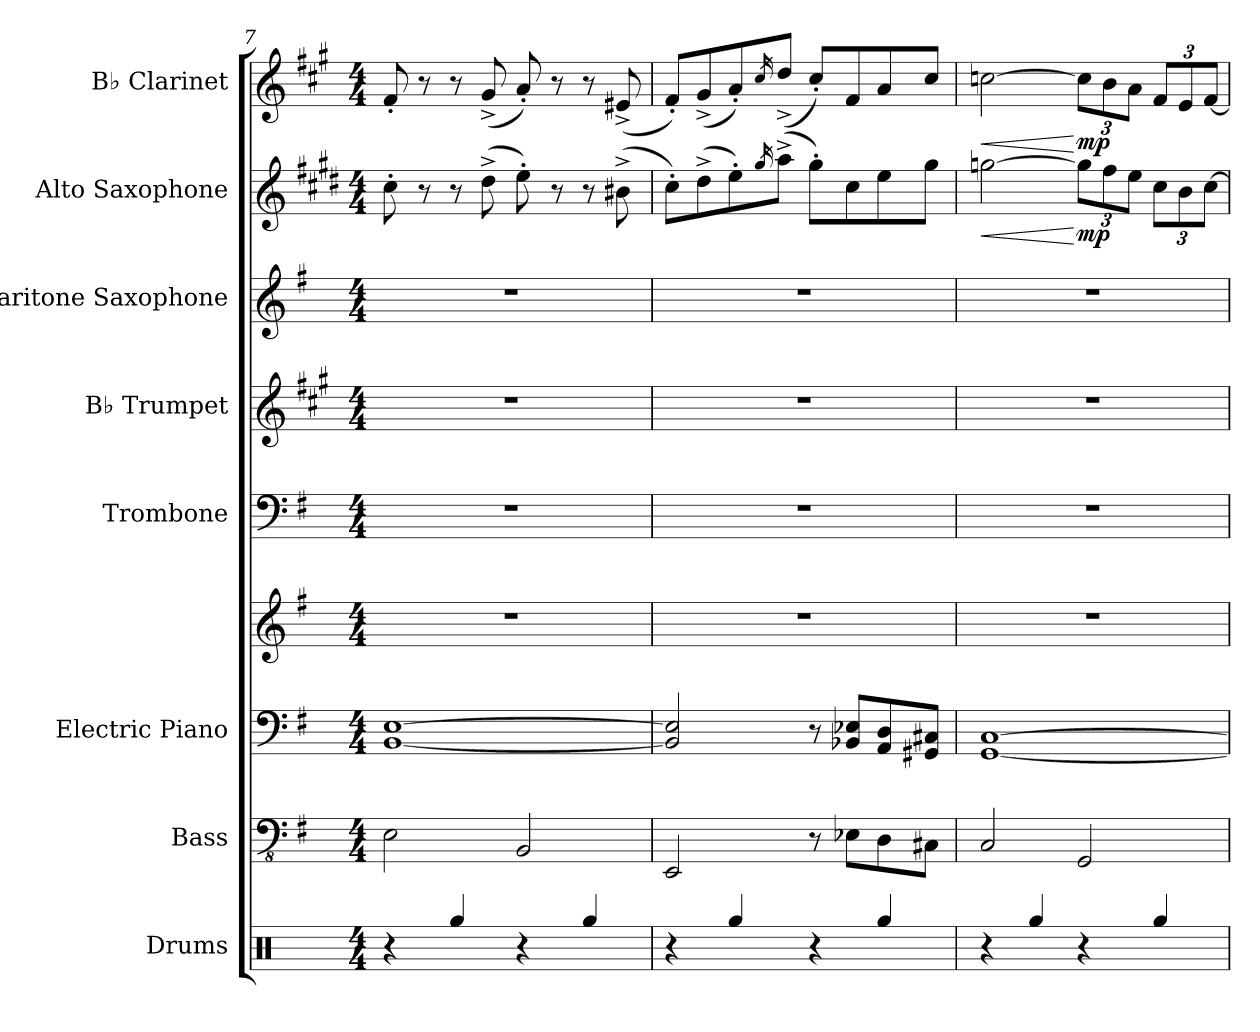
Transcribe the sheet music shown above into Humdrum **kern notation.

**kern	**kern	**kern	**kern	**kern	**kern	**kern	**kern	**dynam	**kern	**dynam
*part8	*part7	*part6	*part6	*part5	*part4	*part3	*part2	*part2	*part1	*part1
*staff9	*staff8	*staff7	*staff6	*staff5	*staff4	*staff3	*staff2	*staff2	*staff1	*staff1
*I"Drums	*I"Bass	*I"Electric Piano	*	*I"Trombone	*I"B♭ Trumpet	*I"Baritone Saxophone	*I"Alto Saxophone	*	*I"B♭ Clarinet	*
*I'Drums	*I'Bass	*I'E. Piano	*	*I'Tbn.	*I'B♭ Tpt.	*I'Bar. Sax.	*I'A. Sax.	*	*I'B♭ Cl.	*
*clefX	*clefFv4	*clefF4	*clefG2	*clefF4	*clefG2	*clefG2	*clefG2	*	*clefG2	*
*	*	*	*	*	*ITrd1c2	*ITrd12c21	*ITrd5c9	*	*ITrd1c2	*
*k[]	*k[f#]	*k[f#]	*k[f#]	*k[f#]	*k[f#]	*k[f#]	*k[f#]	*	*k[f#]	*
*M4/4	*M4/4	*M4/4	*M4/4	*M4/4	*M4/4	*M4/4	*M4/4	*	*M4/4	*
=7	=7	=7	=7	=7	=7	=7	=7	=7	=7	=7
4r	2EE\	[1BB [1E	1r	1r	1r	1r	8e'\	.	8e'/	.
.	.	.	.	.	.	.	8r	.	8r	.
4Rgg/	.	.	.	.	.	.	8r	.	8r	.
.	.	.	.	.	.	.	(>8f#^\	.	(<8f#^/	.
4r	2BBB/	.	.	.	.	.	8g'\)	.	8g'/)	.
.	.	.	.	.	.	.	8r	.	8r	.
4Rgg/	.	.	.	.	.	.	8r	.	8r	.
.	.	.	.	.	.	.	(>8d#X^\	.	(<8d#X^/	.
=8	=8	=8	=8	=8	=8	=8	=8	=8	=8	=8
4r	2EEE/	2BB/] 2E/]	1r	1r	1r	1r	8e'\L)	.	8e'/L)	.
.	.	.	.	.	.	.	(>8f#^\	.	(<8f#^/	.
4Rgg/	.	.	.	.	.	.	8g'\)	.	8g'/)	.
.	.	.	.	.	.	.	16qb/	.	16qb/	.
.	.	.	.	.	.	.	(>8cc^\J	.	(>8cc^/J	.
4r	8r	8r	.	.	.	.	8b'\L)	.	8b'/L)	.
.	8EE-X\L	8BB-X/ 8E-X/L	.	.	.	.	8e\	.	8e/	.
4Rgg/	8DD\	8AA/ 8D/	.	.	.	.	8g\	.	8g/	.
.	8CC#X\J	8GG#X/ 8C#X/J	.	.	.	.	8b\J	.	8b/J	.
!!LO:PB:g=z
=9	=9	=9	=9	=9	=9	=9	=9	=9	=9	=9
!	!	!	!	!	!	!	!	!LO:HP:b	!	!LO:HP:b
4r	2CC/	[1GG [1C	1r	1r	1r	1r	[2b-X\	<	[2b-X\	<
4Rgg/	.	.	.	.	.	.	.	.	.	.
*	*	*	*	*	*	*	*Xbrackettup	*	*Xbrackettup	*
!	!	!	!	!	!	!	!	!LO:DY:n=1:b	!	!LO:DY:n=1:b
4r	2GGG/	.	.	.	.	.	12b-\L]	[ mp	12b-\L]	[ mp
.	.	.	.	.	.	.	12a\	.	12a\	.
.	.	.	.	.	.	.	12g\J	.	12g\J	.
4Rgg/	.	.	.	.	.	.	12e\L	.	12e/L	.
.	.	.	.	.	.	.	12d\	.	12d/	.
.	.	.	.	.	.	.	[12e\J	.	[12e/J	.
=	=	=	=	=	=	=	=	=	=	=
*-	*-	*-	*-	*-	*-	*-	*-	*-	*-	*-
